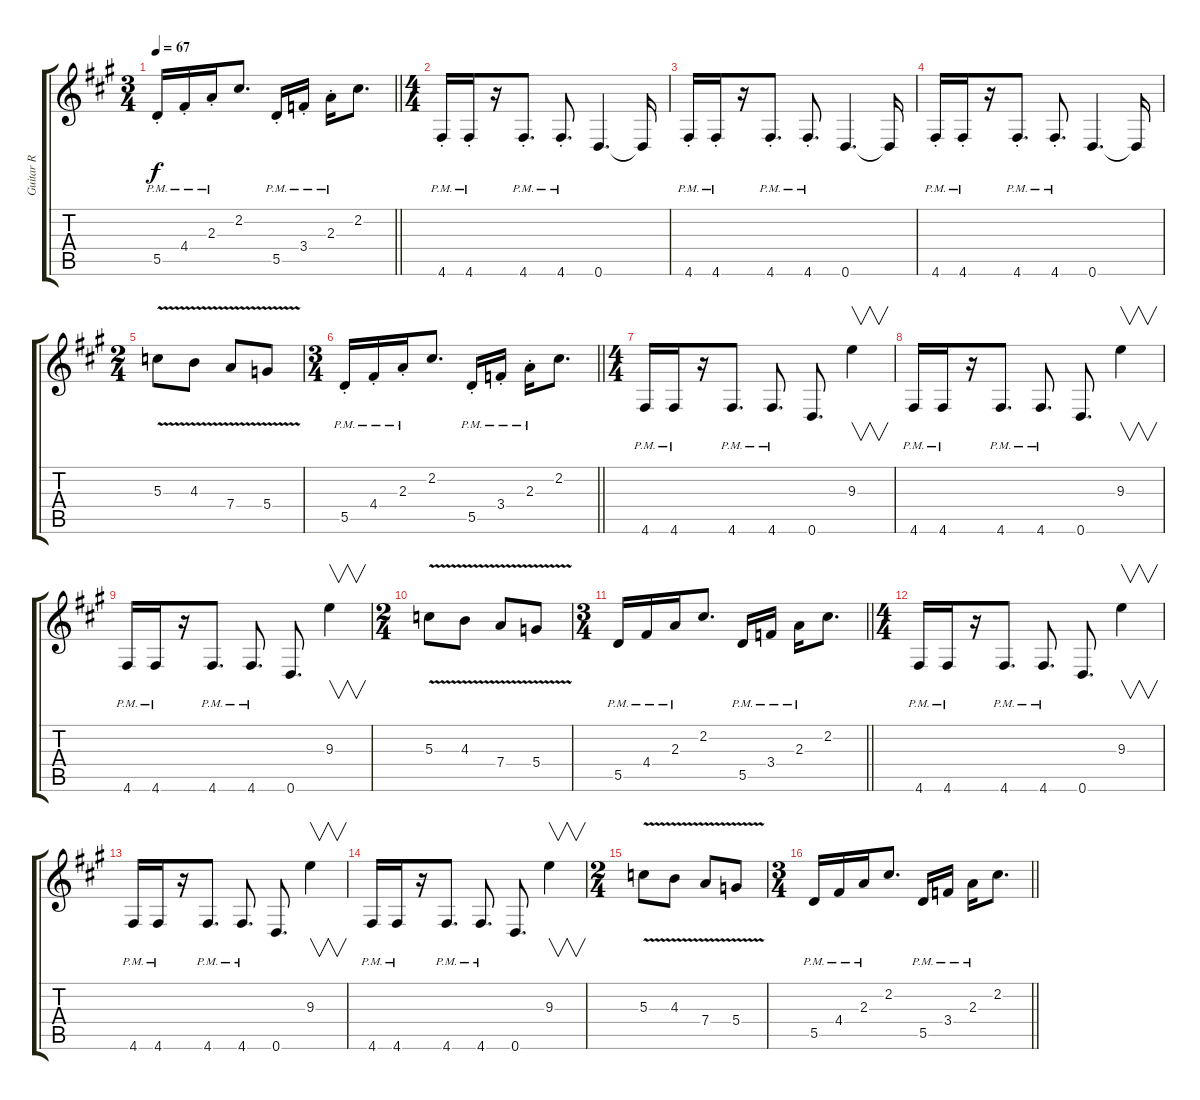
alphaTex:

\track ("Guitar R" "Guitar R") {instrument distortionguitar}
\staff {score tabs}
\tuning (E4 B3 G3 D3 A2 D2) {hide}
\ts (3 4)
\tempo 67
\clef g2
\barLineRight lightlight
\ks a
5.5{pm st}.16{dy f} 4.4{pm st}.16 2.3{pm st}.16 2.2.8{d} 5.5{pm st}.16 3.4{pm st}.16 2.3{pm st}.16 2.2.8{d} |
\ts (4 4)
4.6{pm st}.16 4.6{pm st}.16 r.16 4.6{pm st}.8{d} 4.6{pm st}.8{d} 0.6.4{d} 0.6{t}.16 |
4.6{pm st}.16 4.6{pm st}.16 r.16 4.6{pm st}.8{d} 4.6{pm st}.8{d} 0.6.4{d} 0.6{t}.16 |
4.6{pm st}.16 4.6{pm st}.16 r.16 4.6{pm st}.8{d} 4.6{pm st}.8{d} 0.6.4{d} 0.6{t}.16 |
\ts (2 4)
5.3{v}.8 4.3{v}.8 7.4{v}.8 5.4{v}.8 |
\ts (3 4)
\barLineRight lightlight
5.5{pm st}.16 4.4{pm st}.16 2.3{pm st}.16 2.2.8{d} 5.5{pm st}.16 3.4{pm st}.16 2.3{pm st}.16 2.2.8{d} |
\ts (4 4)
4.6{pm}.16 4.6{pm}.16 r.16 4.6{pm}.8{d} 4.6{pm}.8{d} 0.6.8{d} 9.3.4{v} |
4.6{pm}.16 4.6{pm}.16 r.16 4.6{pm}.8{d} 4.6{pm}.8{d} 0.6.8{d} 9.3.4{v} |
4.6{pm}.16 4.6{pm}.16 r.16 4.6{pm}.8{d} 4.6{pm}.8{d} 0.6.8{d} 9.3.4{v} |
\ts (2 4)
5.3{v}.8 4.3{v}.8 7.4{v}.8 5.4{v}.8 |
\ts (3 4)
\barLineRight lightlight
5.5{pm}.16 4.4{pm}.16 2.3{pm}.16 2.2.8{d} 5.5{pm}.16 3.4{pm}.16 2.3{pm}.16 2.2.8{d} |
\ts (4 4)
4.6{pm}.16 4.6{pm}.16 r.16 4.6{pm}.8{d} 4.6{pm}.8{d} 0.6.8{d} 9.3.4{v} |
4.6{pm}.16 4.6{pm}.16 r.16 4.6{pm}.8{d} 4.6{pm}.8{d} 0.6.8{d} 9.3.4{v} |
4.6{pm}.16 4.6{pm}.16 r.16 4.6{pm}.8{d} 4.6{pm}.8{d} 0.6.8{d} 9.3.4{v} |
\ts (2 4)
5.3{v}.8 4.3{v}.8 7.4{v}.8 5.4{v}.8 |
\ts (3 4)
\barLineRight lightlight
5.5{pm}.16 4.4{pm}.16 2.3{pm}.16 2.2.8{d} 5.5{pm}.16 3.4{pm}.16 2.3{pm}.16 2.2.8{d}
